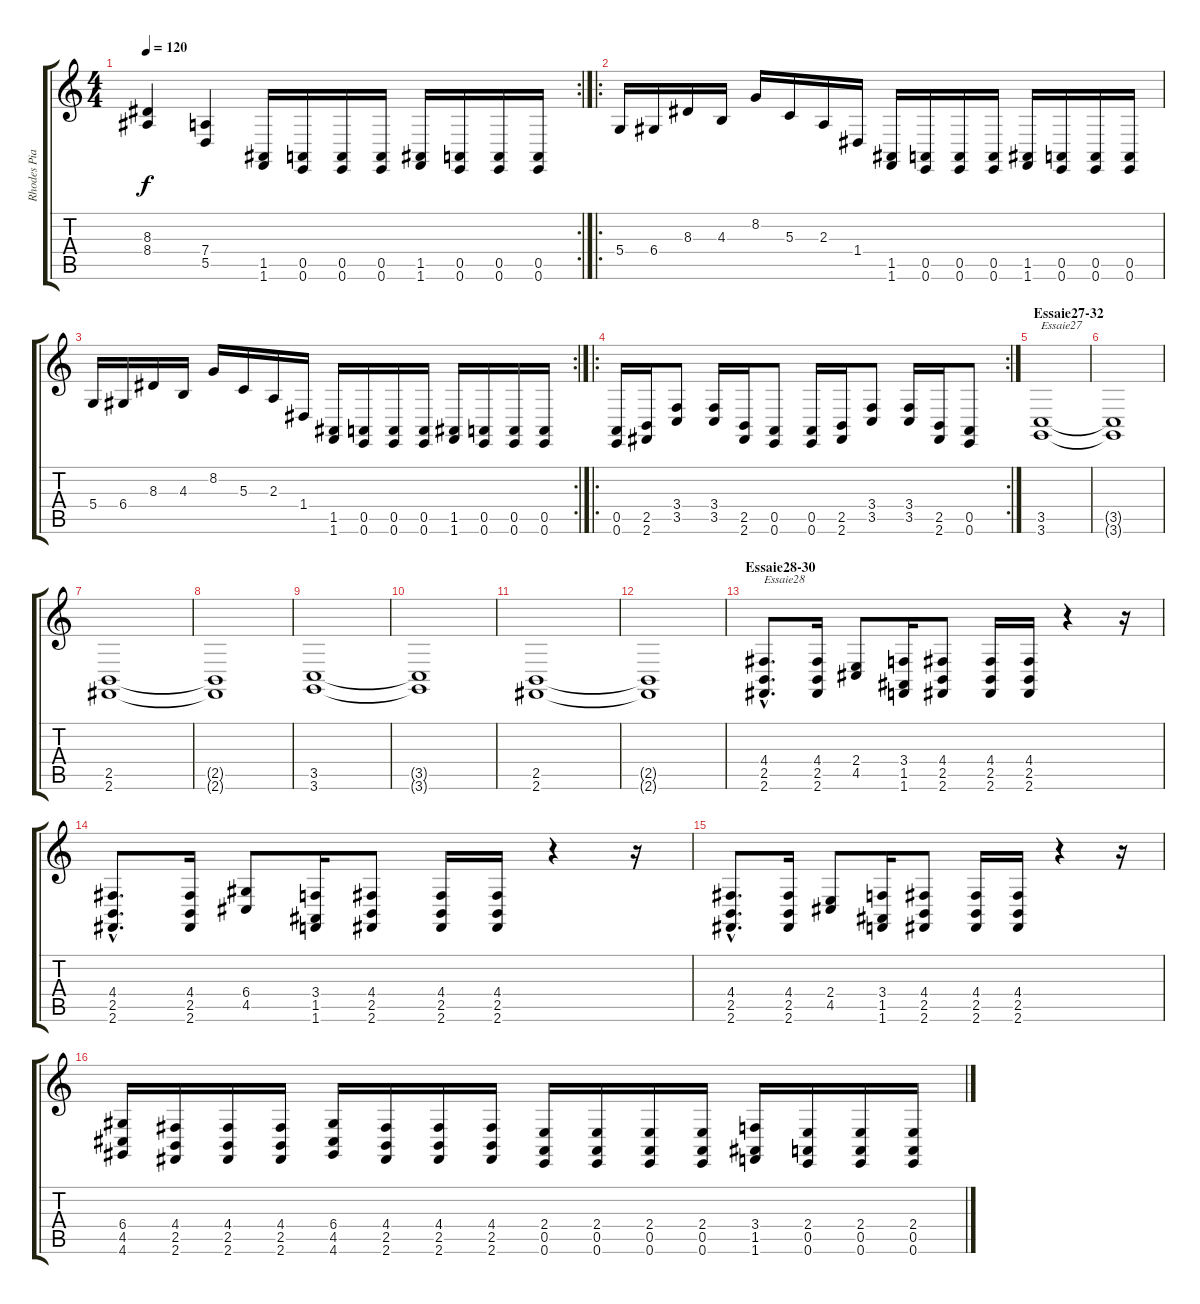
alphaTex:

\track ("Rhodes Piano" "Rhodes Pia") {instrument electricpiano1}
\staff {score tabs}
\tuning (E4 B3 G3 D3 A2 E2) {hide}
\rc 2
\ts (4 4)
\tempo 120
\clef g2
\ks c
(8.3 8.4).4{dy f} (7.4 5.5).4 (1.5 1.6).16 (0.5 0.6).16 (0.5 0.6).16 (0.5 0.6).16 (1.5 1.6).16 (0.5 0.6).16 (0.5 0.6).16 (0.5 0.6).16 |
\ro
5.4.16 6.4.16 8.3.16 4.3.16 8.2.16 5.3.16 2.3.16 1.4.16 (1.5 1.6).16 (0.5 0.6).16 (0.5 0.6).16 (0.5 0.6).16 (1.5 1.6).16 (0.5 0.6).16 (0.5 0.6).16 (0.5 0.6).16 |
\rc 2
5.4.16 6.4.16 8.3.16 4.3.16 8.2.16 5.3.16 2.3.16 1.4.16 (1.5 1.6).16 (0.5 0.6).16 (0.5 0.6).16 (0.5 0.6).16 (1.5 1.6).16 (0.5 0.6).16 (0.5 0.6).16 (0.5 0.6).16 |
\ro
\rc 2
(0.5 0.6).16 (2.5 2.6).16 (3.4 3.5).8 (3.4 3.5).16 (2.5 2.6).16 (0.5 0.6).8 (0.5 0.6).16 (2.5 2.6).16 (3.4 3.5).8 (3.4 3.5).16 (2.5 2.6).16 (0.5 0.6).8 |
\section ("" "Essaie27-32")
(3.5 3.6).1{txt "Essaie27" instrument distortionguitar} |
(3.5{t} 3.6{t}).1 |
(2.5 2.6).1 |
(2.5{t} 2.6{t}).1 |
(3.5 3.6).1 |
(3.5{t} 3.6{t}).1 |
(2.5 2.6).1 |
(2.5{t} 2.6{t}).1 |
\section ("" "Essaie28-30")
(4.4{hac} 2.5{hac} 2.6{hac}).8{d txt "Essaie28"} (4.4 2.5 2.6).16 (2.4 4.5).8 (3.4 1.5 1.6).16 (4.4 2.5 2.6).8 (4.4 2.5 2.6).16 (4.4 2.5 2.6).16 r.4 r.16 |
(4.4{hac} 2.5{hac} 2.6{hac}).8{d} (4.4 2.5 2.6).16 (6.4 4.5).8 (3.4 1.5 1.6).16 (4.4 2.5 2.6).8 (4.4 2.5 2.6).16 (4.4 2.5 2.6).16 r.4 r.16 |
(4.4{hac} 2.5{hac} 2.6{hac}).8{d} (4.4 2.5 2.6).16 (2.4 4.5).8 (3.4 1.5 1.6).16 (4.4 2.5 2.6).8 (4.4 2.5 2.6).16 (4.4 2.5 2.6).16 r.4 r.16 |
(6.4 4.5 4.6).16 (4.4 2.5 2.6).16 (4.4 2.5 2.6).16 (4.4 2.5 2.6).16 (6.4 4.5 4.6).16 (4.4 2.5 2.6).16 (4.4 2.5 2.6).16 (4.4 2.5 2.6).16 (2.4 0.5 0.6).16 (2.4 0.5 0.6).16 (2.4 0.5 0.6).16 (2.4 0.5 0.6).16 (3.4 1.5 1.6).16 (2.4 0.5 0.6).16 (2.4 0.5 0.6).16 (2.4 0.5 0.6).16
